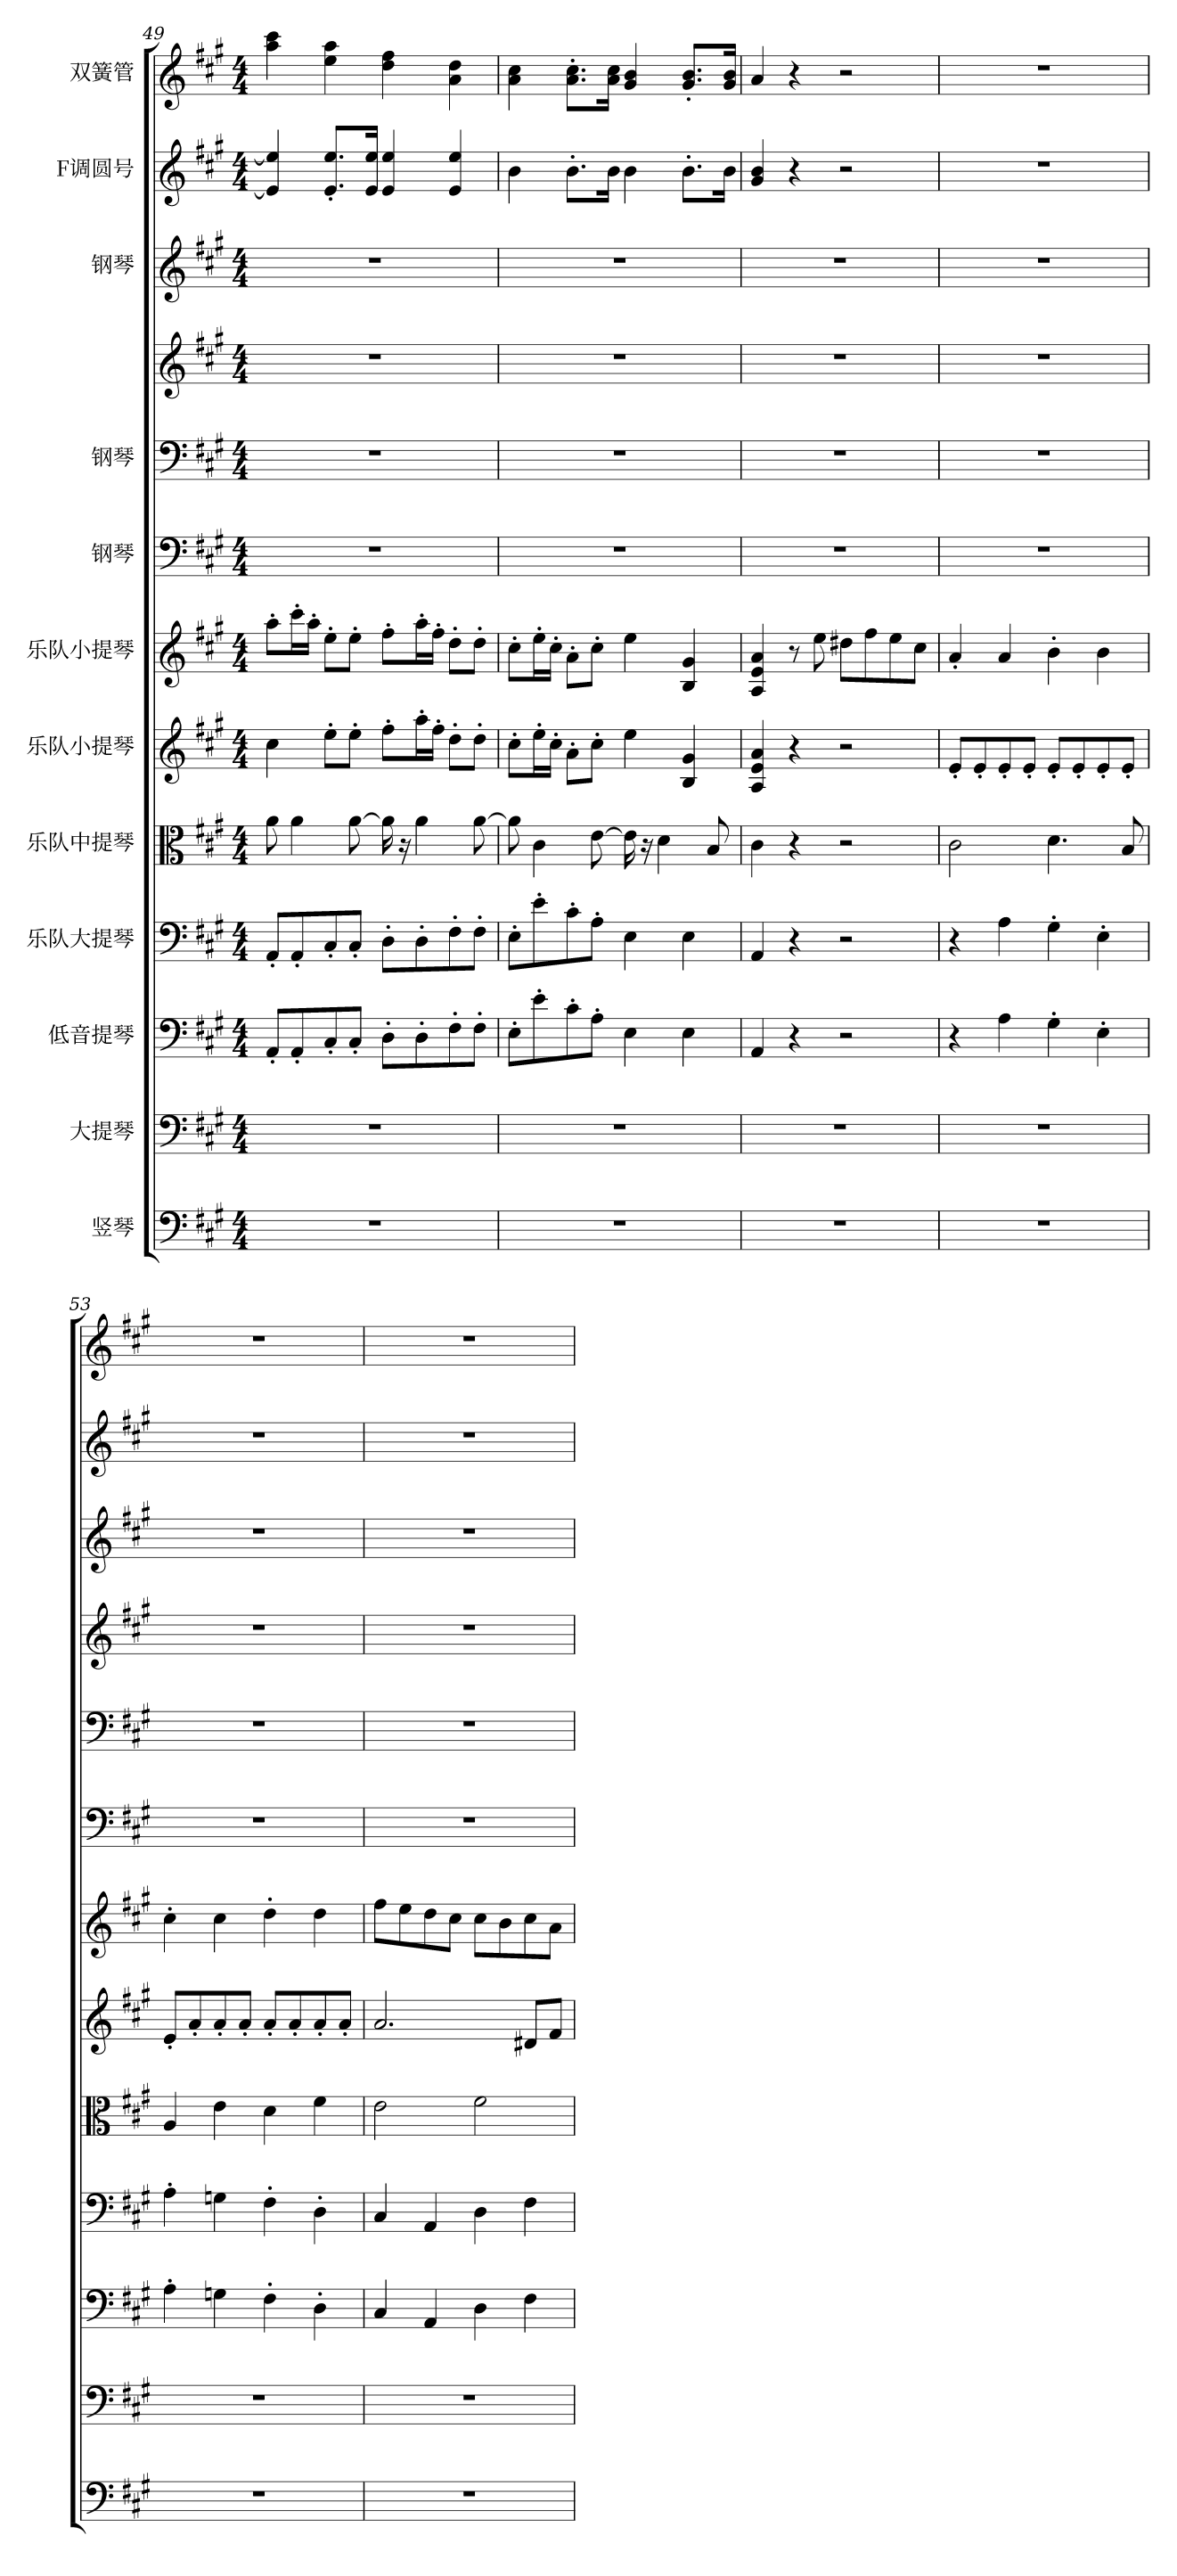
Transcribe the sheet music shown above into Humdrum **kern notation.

**kern	**kern	**kern	**kern	**kern	**kern	**kern	**kern	**kern	**kern	**kern	**kern	**kern
*part12	*part11	*part10	*part9	*part8	*part7	*part6	*part5	*part4	*part4	*part3	*part2	*part1
*staff13	*staff12	*staff11	*staff10	*staff9	*staff8	*staff7	*staff6	*staff5	*staff4	*staff3	*staff2	*staff1
*I"竖琴	*I"大提琴	*I"低音提琴	*I"乐队大提琴	*I"乐队中提琴	*I"乐队小提琴	*I"乐队小提琴	*I"钢琴	*I"钢琴	*	*I"钢琴	*I"F调圆号	*I"双簧管
*clefF4	*clefF4	*clefF4	*clefF4	*clefC3	*clefG2	*clefG2	*clefF4	*clefF4	*clefG2	*clefG2	*clefG2	*clefG2
*	*	*ITrd7c12	*	*	*	*	*	*	*	*	*ITrd4c7	*
*k[f#c#g#]	*k[f#c#g#]	*k[f#c#g#]	*k[f#c#g#]	*k[f#c#g#]	*k[f#c#g#]	*k[f#c#g#]	*k[f#c#g#]	*k[f#c#g#]	*k[f#c#g#]	*k[f#c#g#]	*k[f#c#]	*k[f#c#g#]
*M4/4	*M4/4	*M4/4	*M4/4	*M4/4	*M4/4	*M4/4	*M4/4	*M4/4	*M4/4	*M4/4	*M4/4	*M4/4
*MM134	*MM134	*MM134	*MM134	*MM134	*MM134	*MM134	*MM134	*MM134	*MM134	*MM134	*MM134	*MM134
=49	=49	=49	=49	=49	=49	=49	=49	=49	=49	=49	=49	=49
1r	1r	8AAA'/L	8AA'/L	8a\	4cc#\	8aa'\L	1r	1r	1r	1r	4A/] 4a/]	4aa\ 4ccc#\
.	.	8AAA'/	8AA'/	4a\	.	16ccc#'\L	.	.	.	.	.	.
.	.	.	.	.	.	16aa'\JJ	.	.	.	.	.	.
.	.	8CC#'/	8C#'/	.	8ee'\L	8ee'\L	.	.	.	.	8.A/' 8.a/'L	4ee\ 4aa\
.	.	8CC#'/J	8C#'/J	[8a\	8ee'\J	8ee'\J	.	.	.	.	.	.
.	.	.	.	.	.	.	.	.	.	.	16A/ 16a/Jk	.
.	.	8DD'\L	8D'\L	16a\]	8ff#'\L	8ff#'\L	.	.	.	.	4A/ 4a/	4dd\ 4ff#\
.	.	.	.	16r	.	.	.	.	.	.	.	.
.	.	8DD'\	8D'\	4a\	16aa'\L	16aa'\L	.	.	.	.	.	.
.	.	.	.	.	16ff#'\JJ	16ff#'\JJ	.	.	.	.	.	.
.	.	8FF#'\	8F#'\	.	8dd'\L	8dd'\L	.	.	.	.	4A/ 4a/	4a\ 4dd\
.	.	8FF#'\J	8F#'\J	[8a\	8dd'\J	8dd'\J	.	.	.	.	.	.
=50	=50	=50	=50	=50	=50	=50	=50	=50	=50	=50	=50	=50
1r	1r	8EE'\L	8E'\L	8a\]	8cc#'\L	8cc#'\L	1r	1r	1r	1r	4e\	4a\ 4cc#\
.	.	8E'\	8e'\	4c#\	16ee'\L	16ee'\L	.	.	.	.	.	.
.	.	.	.	.	16cc#'\JJ	16cc#'\JJ	.	.	.	.	.	.
.	.	8C#'\	8c#'\	.	8a'\L	8a'\L	.	.	.	.	8.e'\L	8.a\' 8.cc#\'L
.	.	8AA'\J	8A'\J	[8e\	8cc#'\J	8cc#'\J	.	.	.	.	.	.
.	.	.	.	.	.	.	.	.	.	.	16e\Jk	16a\ 16cc#\Jk
.	.	4EE\	4E\	16e\]	4ee\	4ee\	.	.	.	.	4e\	4g#/ 4b/
.	.	.	.	16r	.	.	.	.	.	.	.	.
.	.	.	.	4d\	.	.	.	.	.	.	.	.
.	.	4EE\	4E\	.	4B/ 4g#/	4B/ 4g#/	.	.	.	.	8.e'\L	8.g#/' 8.b/'L
.	.	.	.	8B/	.	.	.	.	.	.	.	.
.	.	.	.	.	.	.	.	.	.	.	16e\Jk	16g#/ 16b/Jk
=51	=51	=51	=51	=51	=51	=51	=51	=51	=51	=51	=51	=51
*	*	*	*	*	*	*	*	*	*	*	*	*MM126
1r	1r	4AAA/	4AA/	4c#\	4A/ 4e/ 4a/	4A/ 4e/ 4a/	1r	1r	1r	1r	4c#/ 4e/	4a/
.	.	4r	4r	4r	4r	8r	.	.	.	.	4r	4r
.	.	.	.	.	.	8ee\	.	.	.	.	.	.
.	.	2r	2r	2r	2r	8dd#X\L	.	.	.	.	2r	2r
.	.	.	.	.	.	8ff#\	.	.	.	.	.	.
.	.	.	.	.	.	8ee\	.	.	.	.	.	.
.	.	.	.	.	.	8cc#\J	.	.	.	.	.	.
!!LO:PB:g=z
=52	=52	=52	=52	=52	=52	=52	=52	=52	=52	=52	=52	=52
*	*	*	*	*	*	*	*	*	*	*	*	*MM132
1r	1r	4r	4r	2c#\	8e'/L	4a'/	1r	1r	1r	1r	1r	1r
.	.	.	.	.	8e'/	.	.	.	.	.	.	.
.	.	4AA\	4A\	.	8e'/	4a/	.	.	.	.	.	.
.	.	.	.	.	8e'/J	.	.	.	.	.	.	.
.	.	4GG#'\	4G#'\	4.d\	8e'/L	4b'\	.	.	.	.	.	.
.	.	.	.	.	8e'/	.	.	.	.	.	.	.
.	.	4EE'\	4E'\	.	8e'/	4b\	.	.	.	.	.	.
.	.	.	.	8B/	8e'/J	.	.	.	.	.	.	.
=53	=53	=53	=53	=53	=53	=53	=53	=53	=53	=53	=53	=53
1r	1r	4AA'\	4A'\	4A/	8e'/L	4cc#'\	1r	1r	1r	1r	1r	1r
.	.	.	.	.	8a'/	.	.	.	.	.	.	.
.	.	4GGn\	4Gn\	4e\	8a'/	4cc#\	.	.	.	.	.	.
.	.	.	.	.	8a'/J	.	.	.	.	.	.	.
.	.	4FF#'\	4F#'\	4d\	8a'/L	4dd'\	.	.	.	.	.	.
.	.	.	.	.	8a'/	.	.	.	.	.	.	.
.	.	4DD'\	4D'\	4f#\	8a'/	4dd\	.	.	.	.	.	.
.	.	.	.	.	8a'/J	.	.	.	.	.	.	.
=54	=54	=54	=54	=54	=54	=54	=54	=54	=54	=54	=54	=54
1r	1r	4CC#/	4C#/	2e\	2.a/	8ff#\L	1r	1r	1r	1r	1r	1r
.	.	.	.	.	.	8ee\	.	.	.	.	.	.
.	.	4AAA/	4AA/	.	.	8dd\	.	.	.	.	.	.
.	.	.	.	.	.	8cc#\J	.	.	.	.	.	.
.	.	4DD\	4D\	2f#\	.	8cc#\L	.	.	.	.	.	.
.	.	.	.	.	.	8b\	.	.	.	.	.	.
.	.	4FF#\	4F#\	.	8d#X/L	8cc#\	.	.	.	.	.	.
.	.	.	.	.	8f#/J	8a\J	.	.	.	.	.	.
=	=	=	=	=	=	=	=	=	=	=	=	=
*-	*-	*-	*-	*-	*-	*-	*-	*-	*-	*-	*-	*-
